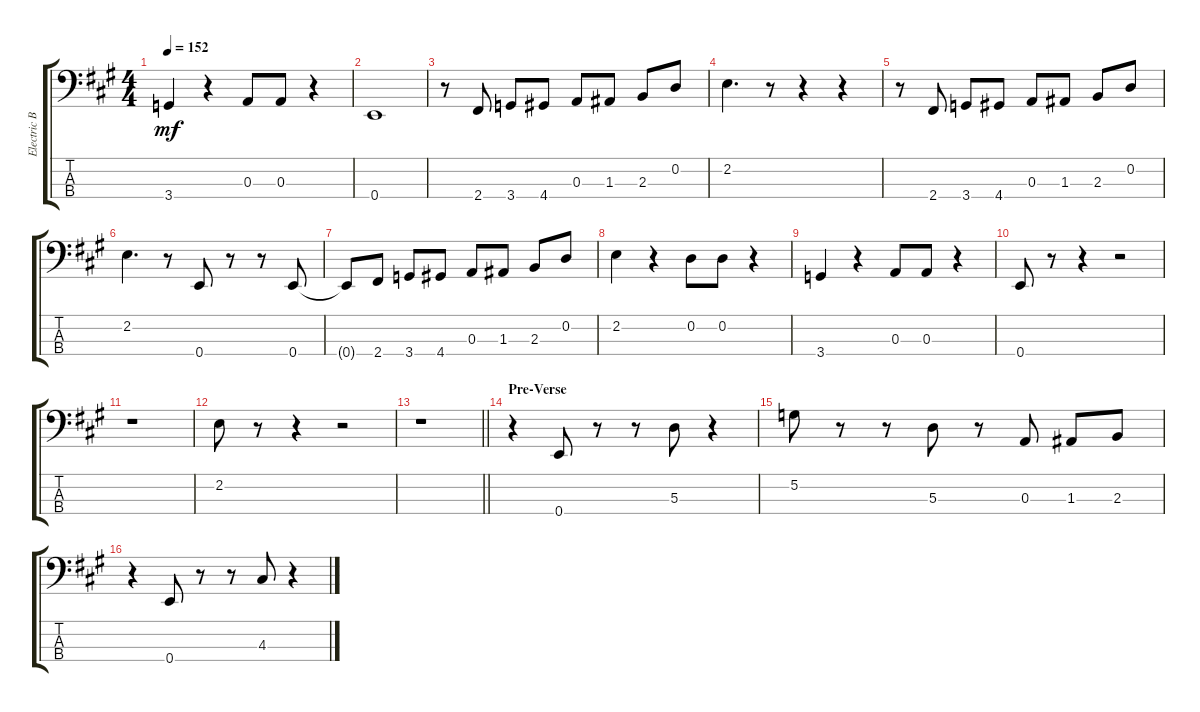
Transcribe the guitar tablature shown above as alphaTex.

\track ("Electric Bass" "Electric B") {instrument electricbassfinger}
\staff {score tabs}
\tuning (G2 D2 A1 E1) {hide}
\ts (4 4)
\tempo 152
\clef f4
\ks a
3.4.4{dy mf} r.4 0.3.8 0.3.8 r.4 |
0.4.1 |
r.8 2.4.8 3.4.8 4.4.8 0.3.8 1.3.8 2.3.8 0.2.8 |
2.2.4{d} r.8 r.4 r.4 |
r.8 2.4.8 3.4.8 4.4.8 0.3.8 1.3.8 2.3.8 0.2.8 |
2.2.4{d} r.8 0.4.8 r.8 r.8 0.4.8 |
0.4{t}.8 2.4.8 3.4.8 4.4.8 0.3.8 1.3.8 2.3.8 0.2.8 |
2.2.4 r.4 0.2.8 0.2.8 r.4 |
3.4.4 r.4 0.3.8 0.3.8 r.4 |
0.4.8 r.8 r.4 r.2 |
r.1 |
2.2.8 r.8 r.4 r.2 |
\barLineRight lightlight
r.1 |
\section ("" "Pre-Verse")
r.4 0.4.8 r.8 r.8 5.3.8 r.4 |
5.2.8 r.8 r.8 5.3.8 r.8 0.3.8 1.3.8 2.3.8 |
r.4 0.4.8 r.8 r.8 4.3.8 r.4
